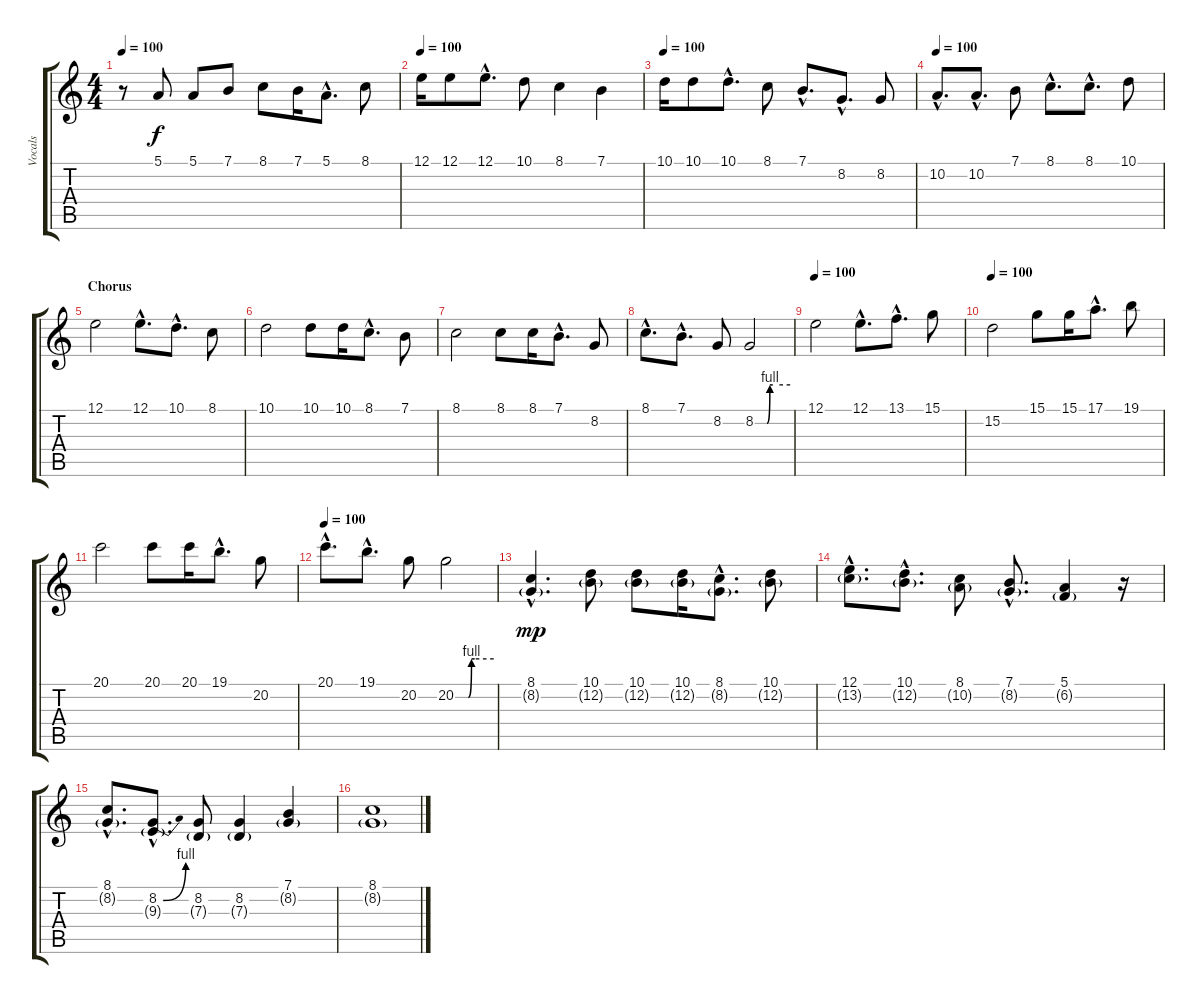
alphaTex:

\track ("Vocals" "Vocals") {instrument lead2sawtooth}
\staff {score tabs}
\tuning (E4 B3 G3 D3 A2 E2) {hide}
\ts (4 4)
\section ("" "")
\tempo 100
\clef g2
\ks c
r.8{dy mp} 5.1.8{dy f} 5.1.8 7.1.8 8.1.8 7.1.16 5.1{hac}.8{d} 8.1.8 |
\tempo 100
12.1.16 12.1.8 12.1{hac}.8{d} 10.1.8 8.1.4 7.1.4 |
\tempo 100
10.1.16 10.1.8 10.1{hac}.8{d} 8.1.8 7.1{hac}.8{d} 8.2{hac}.8{d} 8.2.8 |
\tempo 100
10.2{hac}.8{d} 10.2{hac}.8{d} 7.1.8 8.1{hac}.8{d} 8.1{hac}.8{d} 10.1.8 |
\section ("" "Chorus")
12.1.2 12.1{hac}.8{d} 10.1{hac}.8{d} 8.1.8 |
10.1.2 10.1.8 10.1.16 8.1{hac}.8{d} 7.1.8 |
8.1.2 8.1.8 8.1.16 7.1{hac}.8{d} 8.2.8 |
8.1{hac}.8{d} 7.1{hac}.8{d} 8.2.8 8.2{be (custom 0 0 20 0 25 4 30 4 60 4)}.2 |
\section ("" "")
\tempo 100
12.1.2 12.1{hac}.8{d} 13.1{hac}.8{d} 15.1.8 |
\tempo 100
15.2.2 15.1.8 15.1.16 17.1{hac}.8{d} 19.1.8 |
20.1.2 20.1.8 20.1.16 19.1{hac}.8{d} 20.2.8 |
\tempo 100
20.1{hac}.8{d} 19.1{hac}.8{d} 20.2.8 20.2{be (custom 0 0 20 0 25 4 30 4 60 4)}.2 |
\section ("" "")
(8.1{hac} 8.2{g hac}).4{d dy mp} (10.1 12.2{g}).8 (10.1 12.2{g}).8 (10.1 12.2{g}).16 (8.1{hac} 8.2{g hac}).8{d} (10.1 12.2{g}).8 |
(12.1{hac} 13.2{g hac}).8{d} (10.1{hac} 12.2{g hac}).8{d} (8.1 10.2{g}).8 (7.1{hac} 8.2{g hac}).8{d} (5.1 6.2{g}).4 r.16 |
(8.1{hac} 8.2{g hac}).8{d} (8.2{be (bend 0 0 60 4) hac} 9.3{g hac}).8{d} (8.2 7.3{g}).8 (8.2 7.3{g}).4 (7.1 8.2{g}).4 |
(8.1 8.2{g}).1
